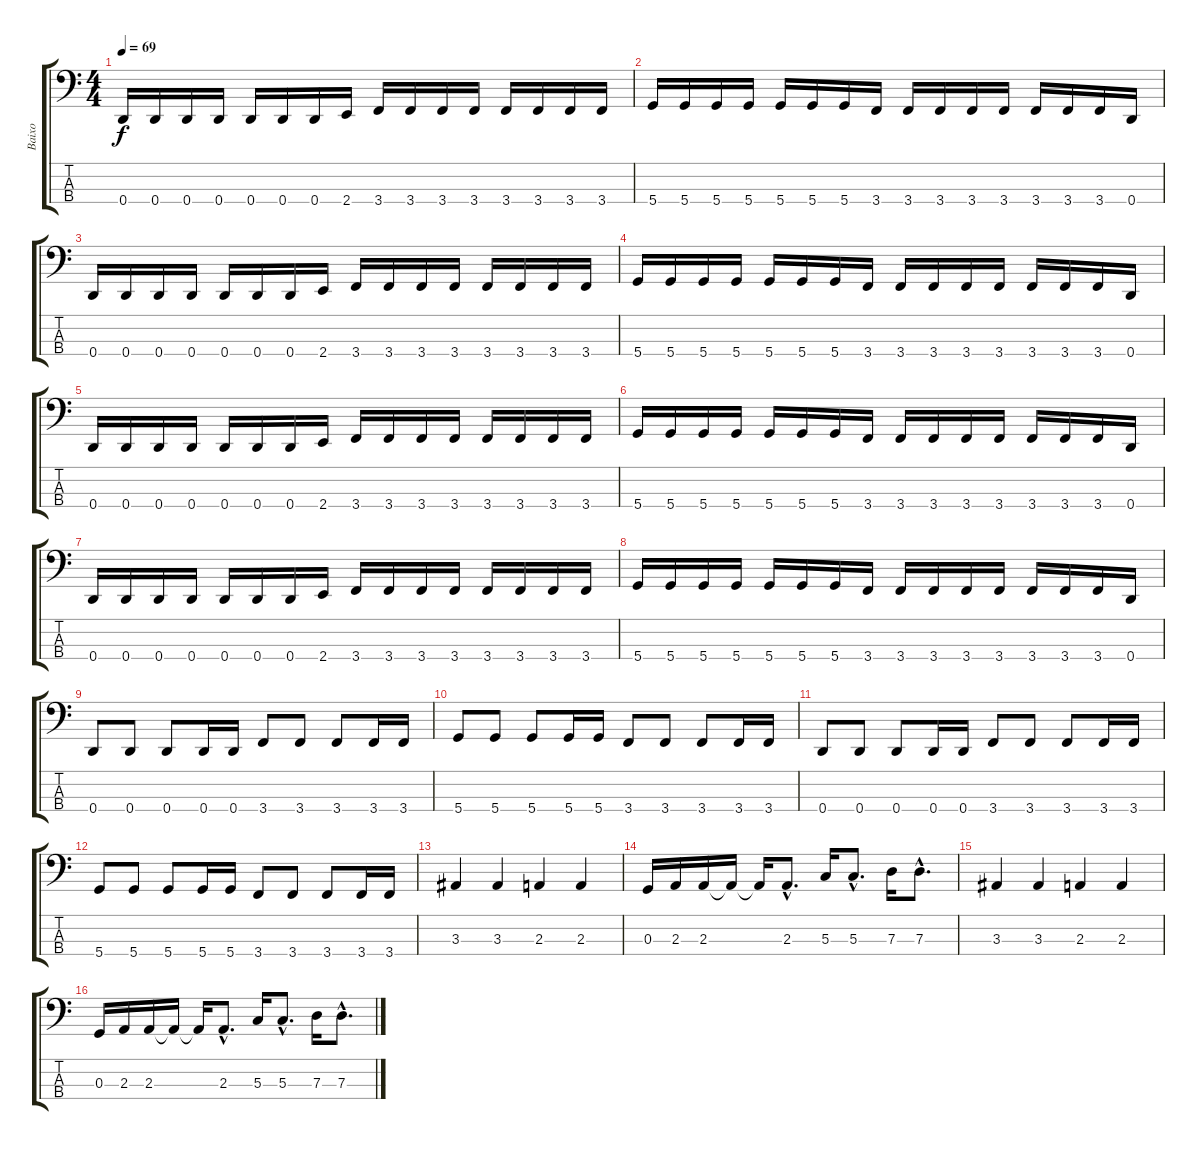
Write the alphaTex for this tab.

\track ("Baixo" "Baixo") {instrument electricbassfinger}
\staff {score tabs}
\tuning (F2 C2 G1 D1) {hide}
\ts (4 4)
\tempo 69
\clef f4
\ks c
0.4.16{dy f} 0.4.16 0.4.16 0.4.16 0.4.16 0.4.16 0.4.16 2.4.16 3.4.16 3.4.16 3.4.16 3.4.16 3.4.16 3.4.16 3.4.16 3.4.16 |
5.4.16 5.4.16 5.4.16 5.4.16 5.4.16 5.4.16 5.4.16 3.4.16 3.4.16 3.4.16 3.4.16 3.4.16 3.4.16 3.4.16 3.4.16 0.4.16 |
0.4.16 0.4.16 0.4.16 0.4.16 0.4.16 0.4.16 0.4.16 2.4.16 3.4.16 3.4.16 3.4.16 3.4.16 3.4.16 3.4.16 3.4.16 3.4.16 |
5.4.16 5.4.16 5.4.16 5.4.16 5.4.16 5.4.16 5.4.16 3.4.16 3.4.16 3.4.16 3.4.16 3.4.16 3.4.16 3.4.16 3.4.16 0.4.16 |
0.4.16 0.4.16 0.4.16 0.4.16 0.4.16 0.4.16 0.4.16 2.4.16 3.4.16 3.4.16 3.4.16 3.4.16 3.4.16 3.4.16 3.4.16 3.4.16 |
5.4.16 5.4.16 5.4.16 5.4.16 5.4.16 5.4.16 5.4.16 3.4.16 3.4.16 3.4.16 3.4.16 3.4.16 3.4.16 3.4.16 3.4.16 0.4.16 |
0.4.16 0.4.16 0.4.16 0.4.16 0.4.16 0.4.16 0.4.16 2.4.16 3.4.16 3.4.16 3.4.16 3.4.16 3.4.16 3.4.16 3.4.16 3.4.16 |
5.4.16 5.4.16 5.4.16 5.4.16 5.4.16 5.4.16 5.4.16 3.4.16 3.4.16 3.4.16 3.4.16 3.4.16 3.4.16 3.4.16 3.4.16 0.4.16 |
0.4.8 0.4.8 0.4.8 0.4.16 0.4.16 3.4.8 3.4.8 3.4.8 3.4.16 3.4.16 |
5.4.8 5.4.8 5.4.8 5.4.16 5.4.16 3.4.8 3.4.8 3.4.8 3.4.16 3.4.16 |
0.4.8 0.4.8 0.4.8 0.4.16 0.4.16 3.4.8 3.4.8 3.4.8 3.4.16 3.4.16 |
5.4.8 5.4.8 5.4.8 5.4.16 5.4.16 3.4.8 3.4.8 3.4.8 3.4.16 3.4.16 |
3.3.4 3.3.4 2.3.4 2.3.4 |
0.3.16 2.3.16 2.3.16 2.3{t}.16 2.3{t}.16 2.3{hac}.8{d} 5.3.16 5.3{hac}.8{d} 7.3.16 7.3{hac}.8{d} |
3.3.4 3.3.4 2.3.4 2.3.4 |
0.3.16 2.3.16 2.3.16 2.3{t}.16 2.3{t}.16 2.3{hac}.8{d} 5.3.16 5.3{hac}.8{d} 7.3.16 7.3{hac}.8{d}
